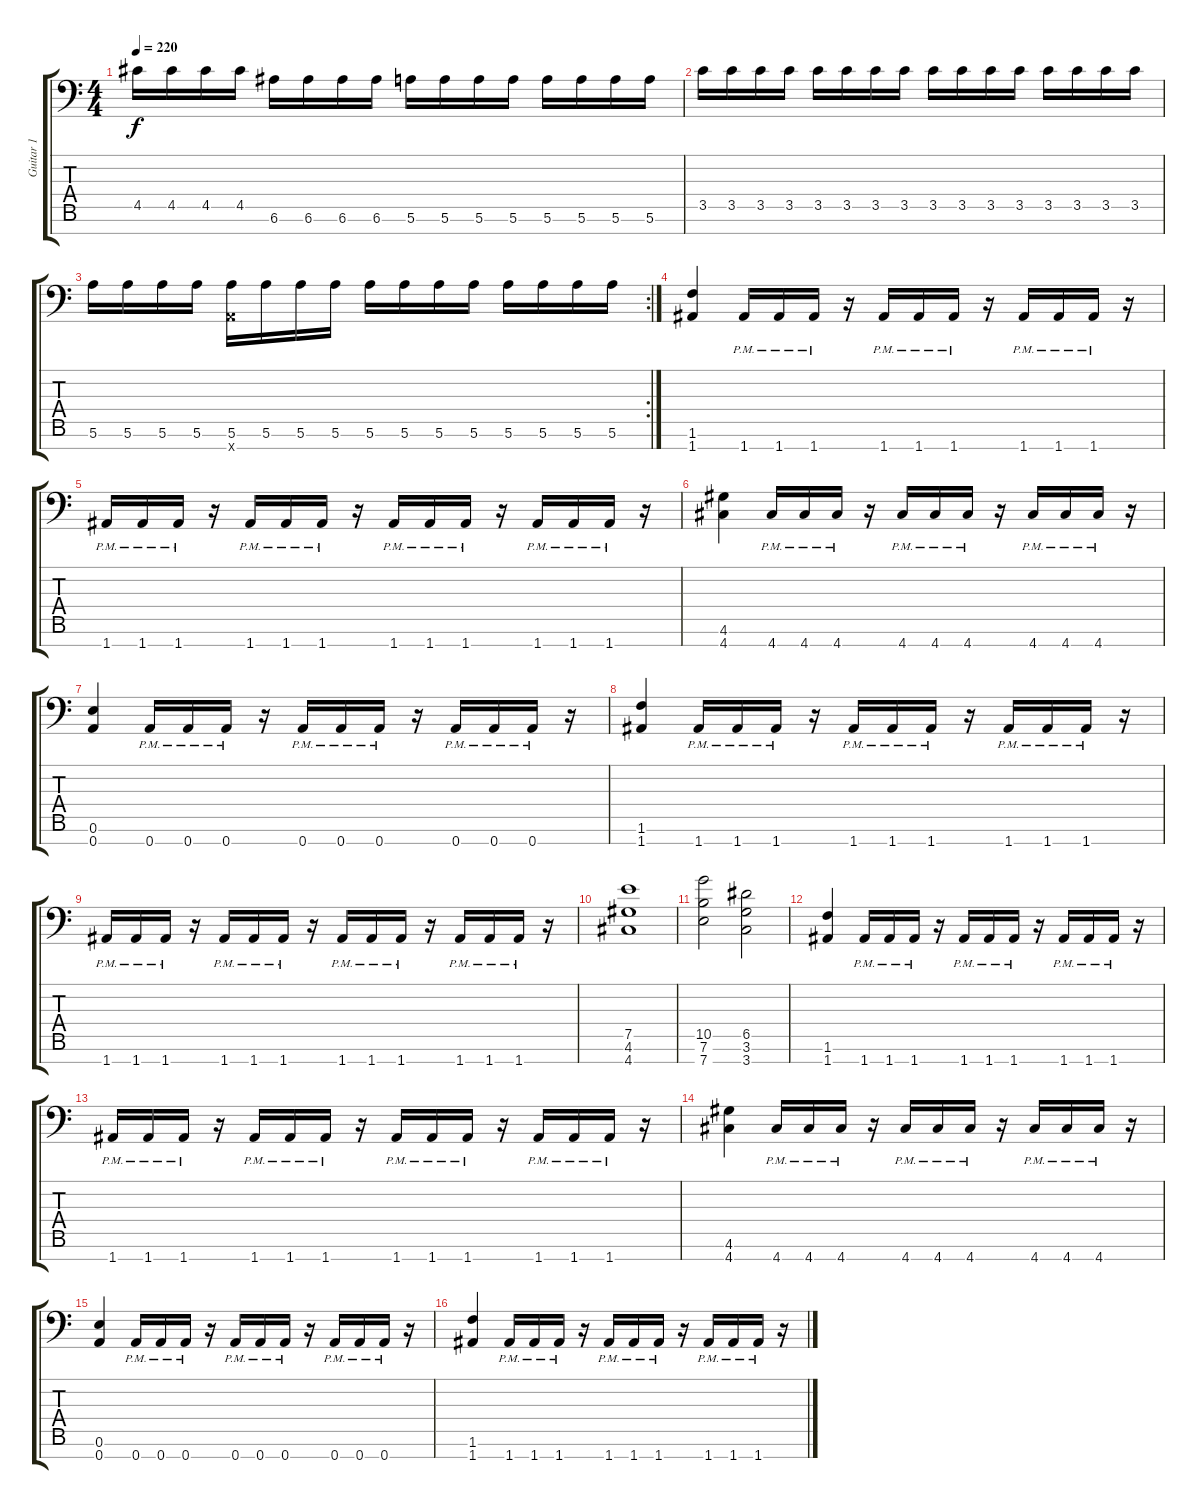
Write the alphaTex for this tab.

\track ("Guitar 1" "Guitar 1") {instrument distortionguitar}
\staff {score tabs}
\tuning (E4 B3 G3 D3 A2 E2 A1) {hide}
\ts (4 4)
\tempo 220
\clef f4
\ks c
4.5.16{dy f} 4.5.16 4.5.16 4.5.16 6.6.16 6.6.16 6.6.16 6.6.16 5.6.16 5.6.16 5.6.16 5.6.16 5.6.16 5.6.16 5.6.16 5.6.16 |
3.5.16 3.5.16 3.5.16 3.5.16 3.5.16 3.5.16 3.5.16 3.5.16 3.5.16 3.5.16 3.5.16 3.5.16 3.5.16 3.5.16 3.5.16 3.5.16 |
\rc 2
5.6.16 5.6.16 5.6.16 5.6.16 (5.6 0.7{x}).16 5.6.16 5.6.16 5.6.16 5.6.16 5.6.16 5.6.16 5.6.16 5.6.16 5.6.16 5.6.16 5.6.16 |
(1.6 1.7).4 1.7{pm}.16 1.7{pm}.16 1.7{pm}.16 r.16 1.7{pm}.16 1.7{pm}.16 1.7{pm}.16 r.16 1.7{pm}.16 1.7{pm}.16 1.7{pm}.16 r.16 |
1.7{pm}.16 1.7{pm}.16 1.7{pm}.16 r.16 1.7{pm}.16 1.7{pm}.16 1.7{pm}.16 r.16 1.7{pm}.16 1.7{pm}.16 1.7{pm}.16 r.16 1.7{pm}.16 1.7{pm}.16 1.7{pm}.16 r.16 |
(4.6 4.7).4 4.7{pm}.16 4.7{pm}.16 4.7{pm}.16 r.16 4.7{pm}.16 4.7{pm}.16 4.7{pm}.16 r.16 4.7{pm}.16 4.7{pm}.16 4.7{pm}.16 r.16 |
(0.6 0.7).4 0.7{pm}.16 0.7{pm}.16 0.7{pm}.16 r.16 0.7{pm}.16 0.7{pm}.16 0.7{pm}.16 r.16 0.7{pm}.16 0.7{pm}.16 0.7{pm}.16 r.16 |
(1.6 1.7).4 1.7{pm}.16 1.7{pm}.16 1.7{pm}.16 r.16 1.7{pm}.16 1.7{pm}.16 1.7{pm}.16 r.16 1.7{pm}.16 1.7{pm}.16 1.7{pm}.16 r.16 |
1.7{pm}.16 1.7{pm}.16 1.7{pm}.16 r.16 1.7{pm}.16 1.7{pm}.16 1.7{pm}.16 r.16 1.7{pm}.16 1.7{pm}.16 1.7{pm}.16 r.16 1.7{pm}.16 1.7{pm}.16 1.7{pm}.16 r.16 |
(7.5 4.6 4.7).1 |
(10.5 7.6 7.7).2 (6.5 3.6 3.7).2 |
(1.6 1.7).4 1.7{pm}.16 1.7{pm}.16 1.7{pm}.16 r.16 1.7{pm}.16 1.7{pm}.16 1.7{pm}.16 r.16 1.7{pm}.16 1.7{pm}.16 1.7{pm}.16 r.16 |
1.7{pm}.16 1.7{pm}.16 1.7{pm}.16 r.16 1.7{pm}.16 1.7{pm}.16 1.7{pm}.16 r.16 1.7{pm}.16 1.7{pm}.16 1.7{pm}.16 r.16 1.7{pm}.16 1.7{pm}.16 1.7{pm}.16 r.16 |
(4.6 4.7).4 4.7{pm}.16 4.7{pm}.16 4.7{pm}.16 r.16 4.7{pm}.16 4.7{pm}.16 4.7{pm}.16 r.16 4.7{pm}.16 4.7{pm}.16 4.7{pm}.16 r.16 |
(0.6 0.7).4 0.7{pm}.16 0.7{pm}.16 0.7{pm}.16 r.16 0.7{pm}.16 0.7{pm}.16 0.7{pm}.16 r.16 0.7{pm}.16 0.7{pm}.16 0.7{pm}.16 r.16 |
(1.6 1.7).4 1.7{pm}.16 1.7{pm}.16 1.7{pm}.16 r.16 1.7{pm}.16 1.7{pm}.16 1.7{pm}.16 r.16 1.7{pm}.16 1.7{pm}.16 1.7{pm}.16 r.16
